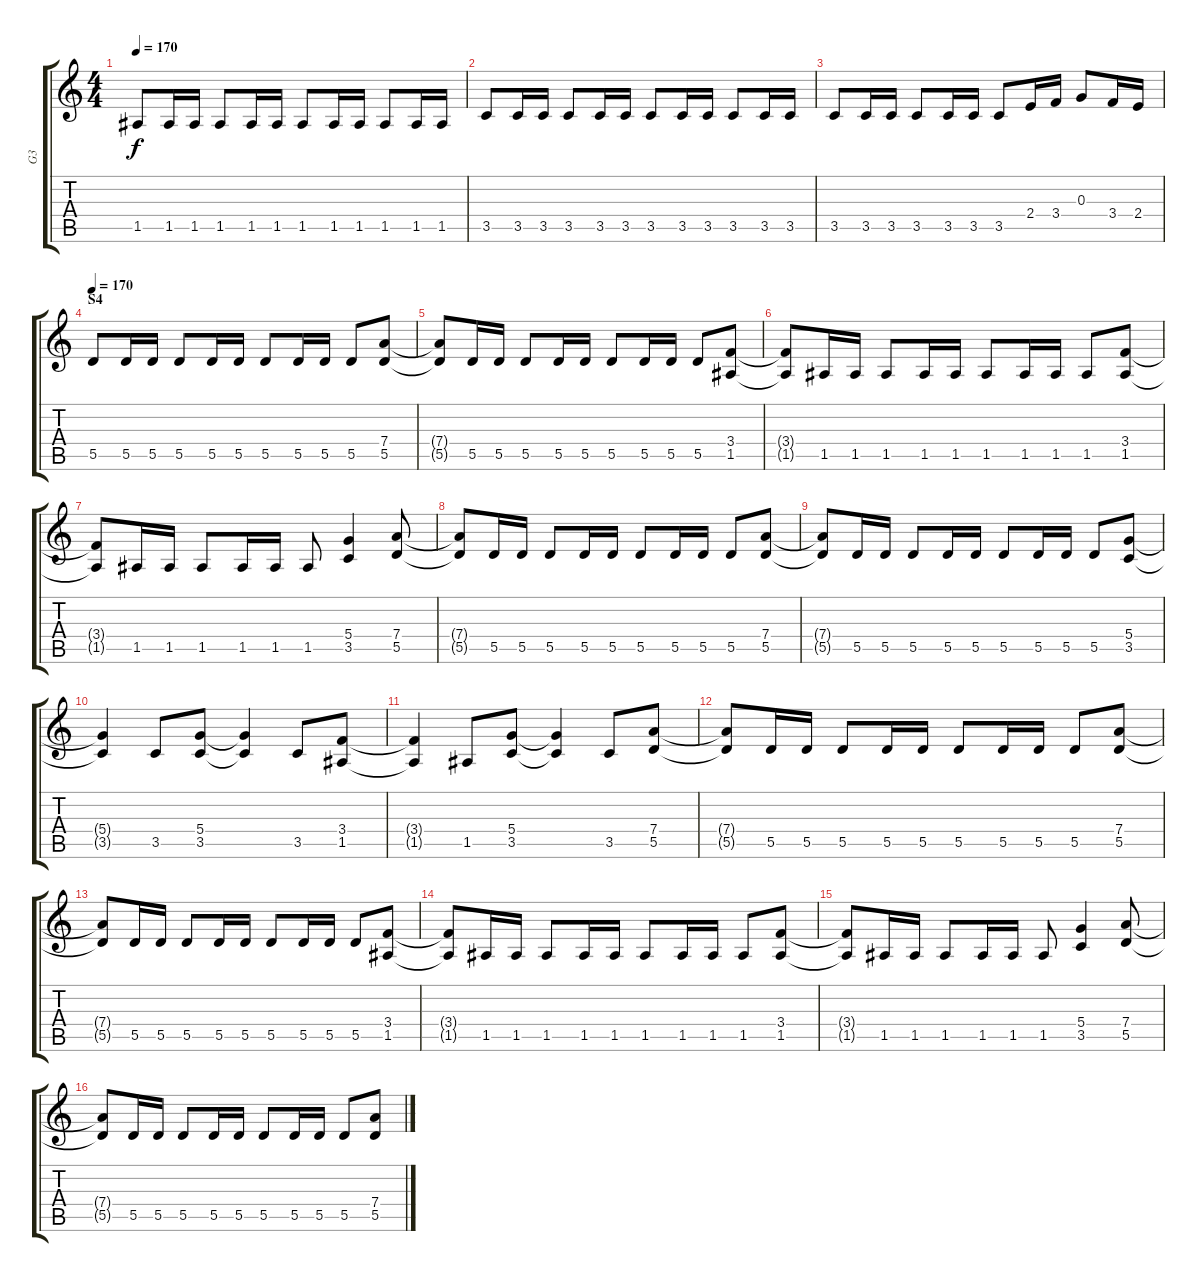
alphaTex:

\track ("G3" "G3") {instrument overdrivenguitar}
\staff {score tabs}
\tuning (E4 B3 G3 D3 A2 E2) {hide}
\ts (4 4)
\tempo 170
\clef g2
\ks c
1.5.8{dy f} 1.5.16 1.5.16 1.5.8 1.5.16 1.5.16 1.5.8 1.5.16 1.5.16 1.5.8 1.5.16 1.5.16 |
3.5.8 3.5.16 3.5.16 3.5.8 3.5.16 3.5.16 3.5.8 3.5.16 3.5.16 3.5.8 3.5.16 3.5.16 |
3.5.8 3.5.16 3.5.16 3.5.8 3.5.16 3.5.16 3.5.8 2.4.16 3.4.16 0.3.8 3.4.16 2.4.16 |
\section ("" "S4")
\tempo 170
5.5.8 5.5.16 5.5.16 5.5.8 5.5.16 5.5.16 5.5.8 5.5.16 5.5.16 5.5.8 (7.4 5.5).8 |
(7.4{t} 5.5{t}).8 5.5.16 5.5.16 5.5.8 5.5.16 5.5.16 5.5.8 5.5.16 5.5.16 5.5.8 (3.4 1.5).8 |
(3.4{t} 1.5{t}).8 1.5.16 1.5.16 1.5.8 1.5.16 1.5.16 1.5.8 1.5.16 1.5.16 1.5.8 (3.4 1.5).8 |
(3.4{t} 1.5{t}).8 1.5.16 1.5.16 1.5.8 1.5.16 1.5.16 1.5.8 (5.4 3.5).4 (7.4 5.5).8 |
(7.4{t} 5.5{t}).8 5.5.16 5.5.16 5.5.8 5.5.16 5.5.16 5.5.8 5.5.16 5.5.16 5.5.8 (7.4 5.5).8 |
(7.4{t} 5.5{t}).8 5.5.16 5.5.16 5.5.8 5.5.16 5.5.16 5.5.8 5.5.16 5.5.16 5.5.8 (5.4 3.5).8 |
(5.4{t} 3.5{t}).4 3.5.8 (5.4 3.5).8 (5.4{t} 3.5{t}).4 3.5.8 (3.4 1.5).8 |
(3.4{t} 1.5{t}).4 1.5.8 (5.4 3.5).8 (5.4{t} 3.5{t}).4 3.5.8 (7.4 5.5).8 |
\section ("" "")
(7.4{t} 5.5{t}).8 5.5.16 5.5.16 5.5.8 5.5.16 5.5.16 5.5.8 5.5.16 5.5.16 5.5.8 (7.4 5.5).8 |
(7.4{t} 5.5{t}).8 5.5.16 5.5.16 5.5.8 5.5.16 5.5.16 5.5.8 5.5.16 5.5.16 5.5.8 (3.4 1.5).8 |
(3.4{t} 1.5{t}).8 1.5.16 1.5.16 1.5.8 1.5.16 1.5.16 1.5.8 1.5.16 1.5.16 1.5.8 (3.4 1.5).8 |
(3.4{t} 1.5{t}).8 1.5.16 1.5.16 1.5.8 1.5.16 1.5.16 1.5.8 (5.4 3.5).4 (7.4 5.5).8 |
(7.4{t} 5.5{t}).8 5.5.16 5.5.16 5.5.8 5.5.16 5.5.16 5.5.8 5.5.16 5.5.16 5.5.8 (7.4 5.5).8
